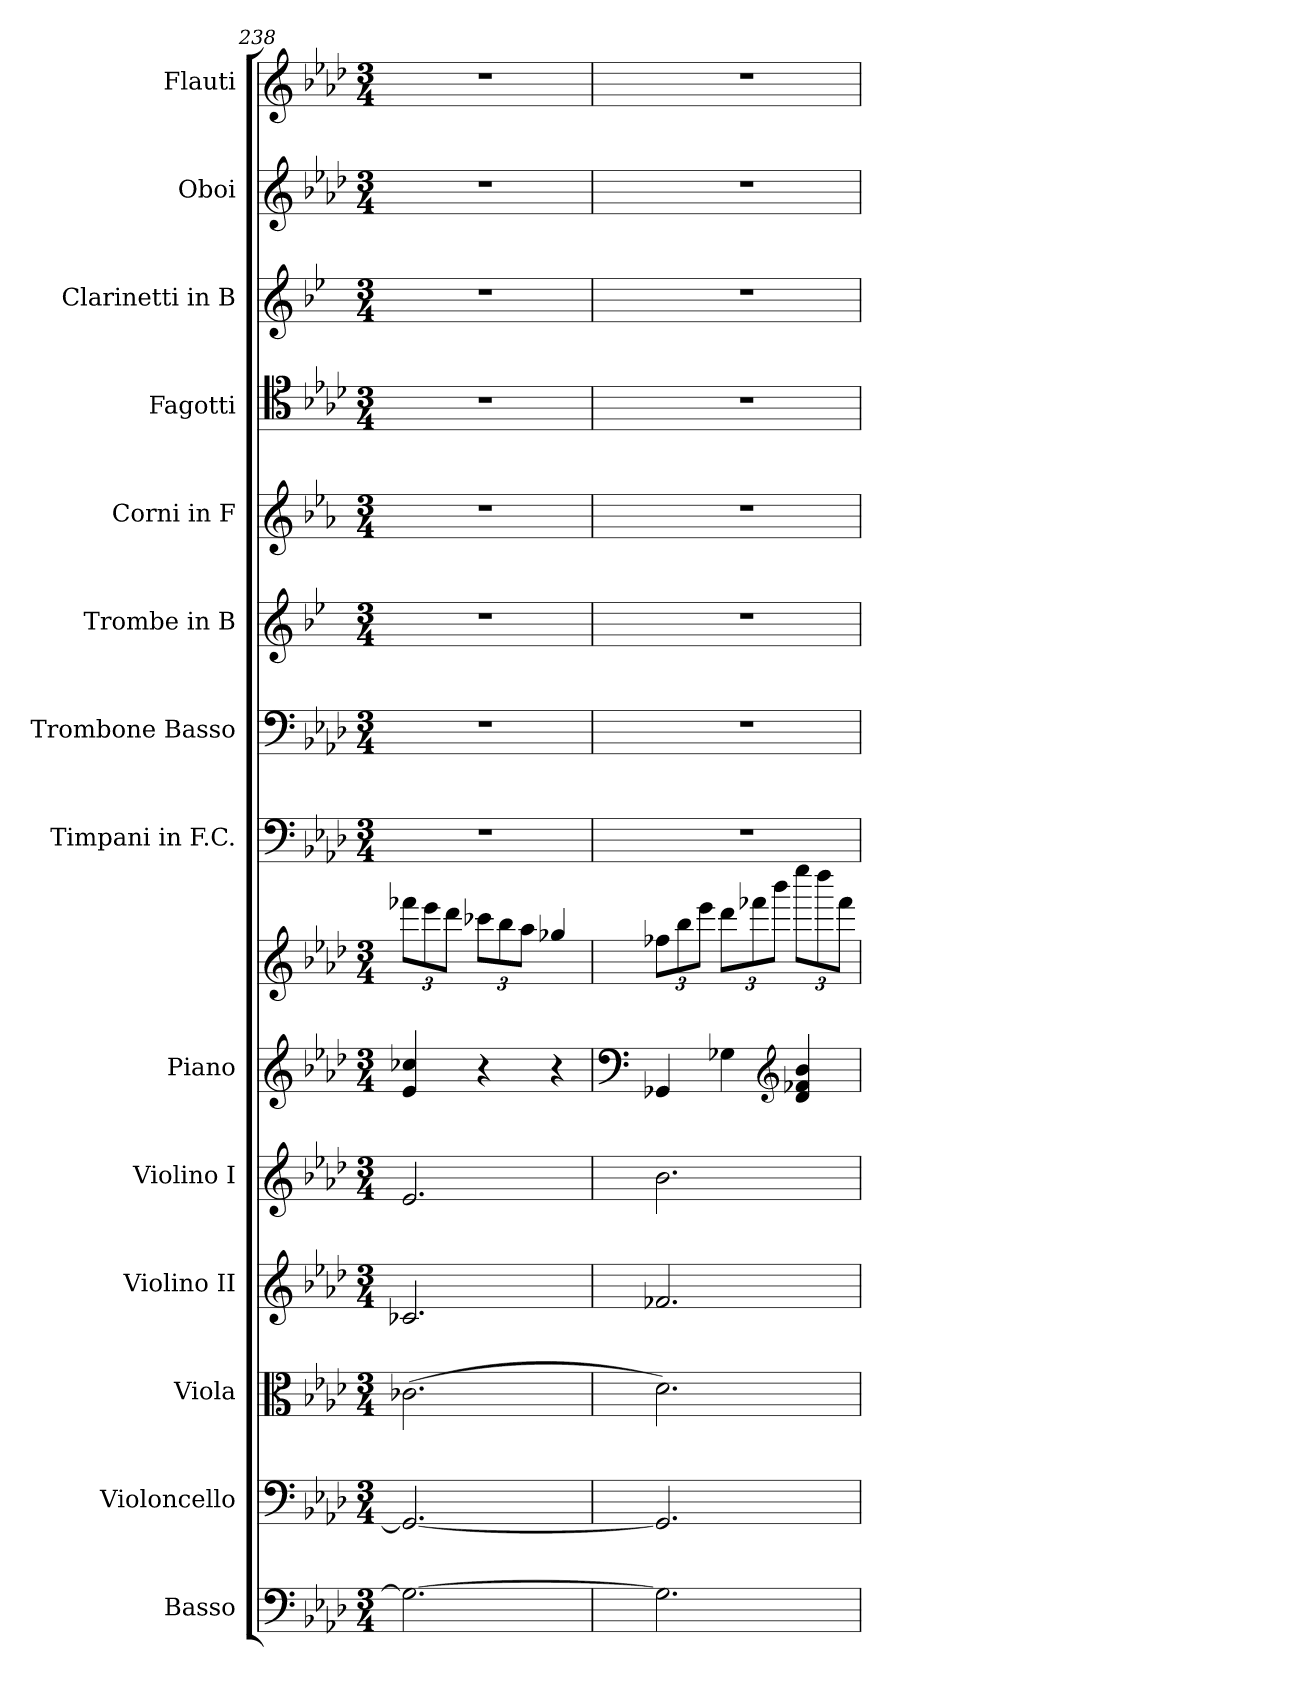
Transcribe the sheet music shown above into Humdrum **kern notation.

**kern	**kern	**kern	**kern	**kern	**kern	**kern	**kern	**kern	**kern	**kern	**kern	**kern	**kern	**kern
*part14	*part13	*part12	*part11	*part10	*part9	*part9	*part8	*part7	*part6	*part5	*part4	*part3	*part2	*part1
*staff15	*staff14	*staff13	*staff12	*staff11	*staff10	*staff9	*staff8	*staff7	*staff6	*staff5	*staff4	*staff3	*staff2	*staff1
*I"Basso	*I"Violoncello	*I"Viola	*I"Violino II	*I"Violino I	*I"Piano	*	*I"Timpani in F.C.	*I"Trombone Basso	*I"Trombe in B	*I"Corni in F	*I"Fagotti	*I"Clarinetti in B	*I"Oboi	*I"Flauti
*	*	*	*	*	*I'Pno.	*	*I'Timp.	*	*	*	*	*	*I'Ob.	*I'Fl.
*clefF4	*clefF4	*clefC3	*clefG2	*clefG2	*clefG2	*clefG2	*clefF4	*clefF4	*clefG2	*clefG2	*clefC4	*clefG2	*clefG2	*clefG2
*ITrd7c12	*	*	*	*	*	*	*	*	*ITrd1c2	*ITrd4c7	*	*ITrd1c2	*	*
*k[b-e-a-d-]	*k[b-e-a-d-]	*k[b-e-a-d-]	*k[b-e-a-d-]	*k[b-e-a-d-]	*k[b-e-a-d-]	*k[b-e-a-d-]	*k[b-e-a-d-]	*k[b-e-a-d-]	*k[b-e-a-d-]	*k[b-e-a-d-]	*k[b-e-a-d-]	*k[b-e-a-d-]	*k[b-e-a-d-]	*k[b-e-a-d-]
*M3/4	*M3/4	*M3/4	*M3/4	*M3/4	*M3/4	*M3/4	*M3/4	*M3/4	*M3/4	*M3/4	*M3/4	*M3/4	*M3/4	*M3/4
*	*	*	*	*	*	*Xbrackettup	*	*	*	*	*	*	*	*
=238	=238	=238	=238	=238	=238	=238	=238	=238	=238	=238	=238	=238	=238	=238
2.GG-\_	2.GG-/_	(>2.c-X\	2.c-X/	2.e-/	4e-/ 4cc-X/	12fff-X\L	2.r	2.r	2.r	2.r	2.r	2.r	2.r	2.r
.	.	.	.	.	.	12eee-\	.	.	.	.	.	.	.	.
.	.	.	.	.	.	12ddd-\J	.	.	.	.	.	.	.	.
.	.	.	.	.	4r	12ccc-X\L	.	.	.	.	.	.	.	.
.	.	.	.	.	.	12bb-\	.	.	.	.	.	.	.	.
.	.	.	.	.	.	12aa-\J	.	.	.	.	.	.	.	.
.	.	.	.	.	4r	4gg-X/	.	.	.	.	.	.	.	.
!!LO:LB:g=z
=239	=239	=239	=239	=239	=239	=239	=239	=239	=239	=239	=239	=239	=239	=239
*	*	*	*	*	*clefF4	*	*	*	*	*	*	*	*	*
2.GG-\]	2.GG-/]	2.d-\)	2.f-X/	2.b-\	4GG-X/	12ff-X\L	2.r	2.r	2.r	2.r	2.r	2.r	2.r	2.r
.	.	.	.	.	.	12bb-\	.	.	.	.	.	.	.	.
.	.	.	.	.	.	12eee-\J	.	.	.	.	.	.	.	.
.	.	.	.	.	4G-X\	12ddd-\L	.	.	.	.	.	.	.	.
.	.	.	.	.	.	12fff-X\	.	.	.	.	.	.	.	.
.	.	.	.	.	.	12bbb-\J	.	.	.	.	.	.	.	.
*	*	*	*	*	*clefG2	*	*	*	*	*	*	*	*	*
.	.	.	.	.	4d-/ 4f-X/ 4b-/	12eeee-\L	.	.	.	.	.	.	.	.
.	.	.	.	.	.	12dddd-\	.	.	.	.	.	.	.	.
.	.	.	.	.	.	12fff-\J	.	.	.	.	.	.	.	.
=	=	=	=	=	=	=	=	=	=	=	=	=	=	=
*-	*-	*-	*-	*-	*-	*-	*-	*-	*-	*-	*-	*-	*-	*-
